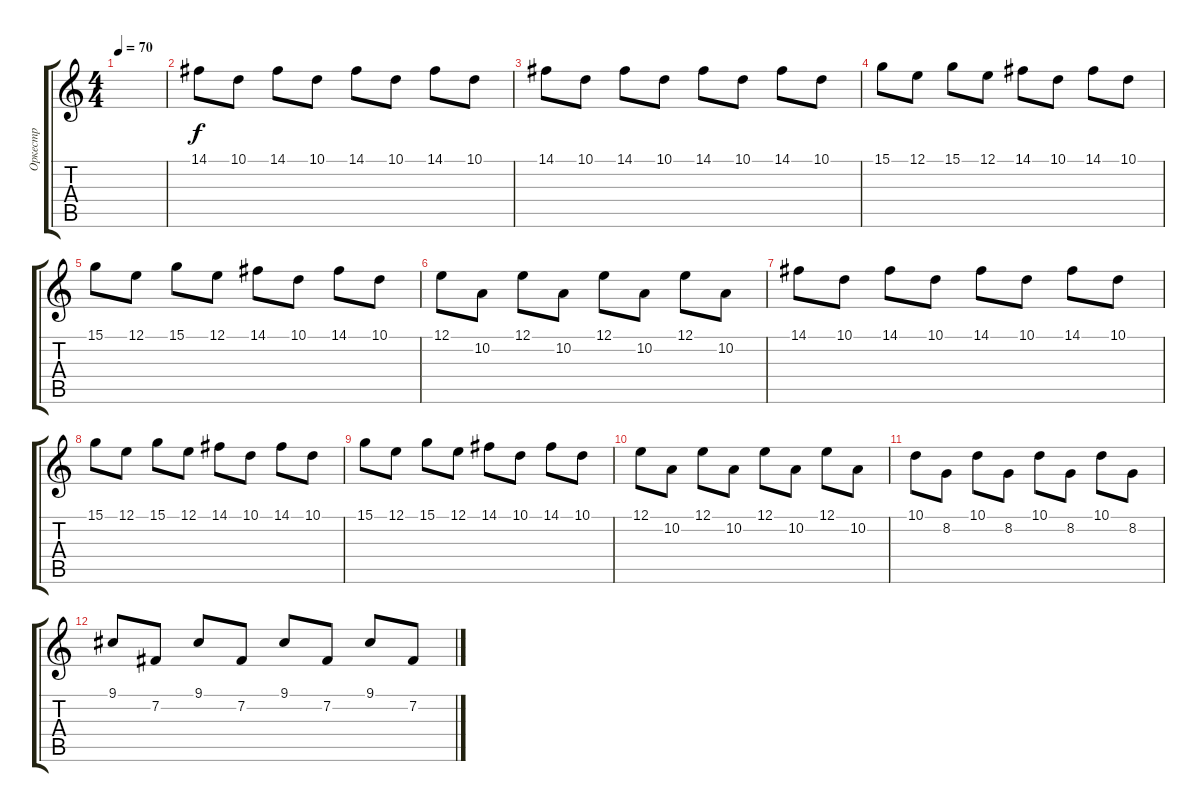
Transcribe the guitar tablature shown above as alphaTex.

\track ("Оркестр" "Оркестр") {instrument stringensemble1}
\staff {score tabs}
\tuning (E4 B3 G3 D3 A2 E2) {hide}
\ts (4 4)
\tempo 70
\clef g2
\ks c
|
14.1.8 10.1.8 14.1.8 10.1.8 14.1.8 10.1.8 14.1.8 10.1.8 |
14.1.8 10.1.8 14.1.8 10.1.8 14.1.8 10.1.8 14.1.8 10.1.8 |
15.1.8 12.1.8 15.1.8 12.1.8 14.1.8 10.1.8 14.1.8 10.1.8 |
15.1.8 12.1.8 15.1.8 12.1.8 14.1.8 10.1.8 14.1.8 10.1.8 |
12.1.8 10.2.8 12.1.8 10.2.8 12.1.8 10.2.8 12.1.8 10.2.8 |
14.1.8 10.1.8 14.1.8 10.1.8 14.1.8 10.1.8 14.1.8 10.1.8 |
15.1.8 12.1.8 15.1.8 12.1.8 14.1.8 10.1.8 14.1.8 10.1.8 |
15.1.8 12.1.8 15.1.8 12.1.8 14.1.8 10.1.8 14.1.8 10.1.8 |
12.1.8 10.2.8 12.1.8 10.2.8 12.1.8 10.2.8 12.1.8 10.2.8 |
10.1.8 8.2.8 10.1.8 8.2.8 10.1.8 8.2.8 10.1.8 8.2.8 |
9.1.8 7.2.8 9.1.8 7.2.8 9.1.8 7.2.8 9.1.8 7.2.8
